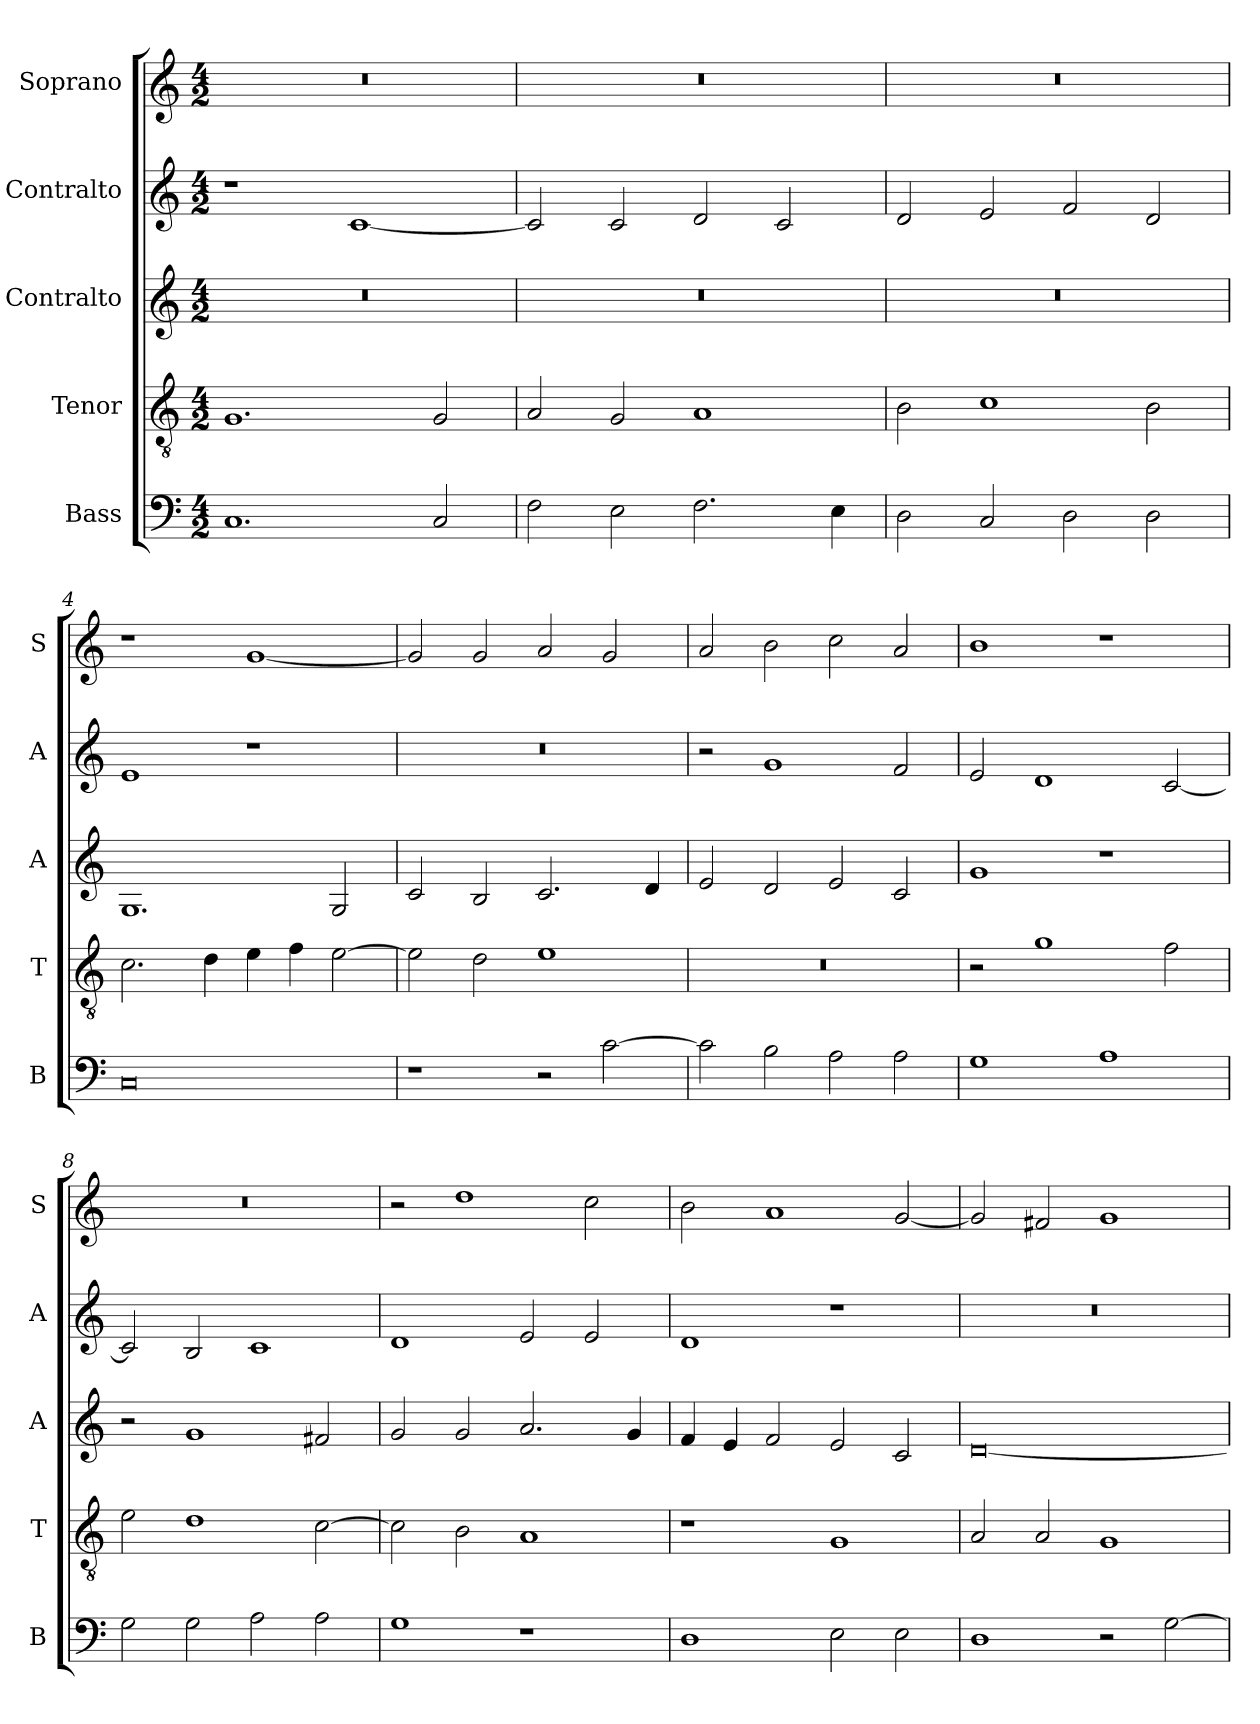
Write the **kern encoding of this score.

**kern	**kern	**kern	**kern	**kern
*part5	*part4	*part3	*part2	*part1
*staff5	*staff4	*staff3	*staff2	*staff1
*I"Bass	*I"Tenor	*I"Contralto	*I"Contralto	*I"Soprano
*I'B	*I'T	*I'A	*I'A	*I'S
*clefF4	*clefGv2	*clefG2	*clefG2	*clefG2
*k[]	*k[]	*k[]	*k[]	*k[]
*G:mix	*G:mix	*G:mix	*G:mix	*G:mix
*M4/2	*M4/2	*M4/2	*M4/2	*M4/2
=1	=1	=1	=1	=1
1.C	1.G	0r	1r	0r
.	.	.	[1c	.
2C	2G	.	.	.
=2	=2	=2	=2	=2
2F	2A	0r	2c]	0r
2E	2G	.	2c	.
2.F	1A	.	2d	.
.	.	.	2c	.
4E	.	.	.	.
=3	=3	=3	=3	=3
2D	2B	0r	2d	0r
2C	1c	.	2e	.
2D	.	.	2f	.
2D	2B	.	2d	.
=4	=4	=4	=4	=4
0C	2.c	1.G	1e	1r
.	4d	.	.	.
.	4e	.	1r	[1g
.	4f	.	.	.
.	[2e	2G	.	.
=5	=5	=5	=5	=5
1r	2e]	2c	0r	2g]
.	2d	2B	.	2g
2r	1e	2.c	.	2a
[2c	.	.	.	2g
.	.	4d	.	.
=6	=6	=6	=6	=6
2c]	0r	2e	2r	2a
2B	.	2d	1g	2b
2A	.	2e	.	2cc
2A	.	2c	2f	2a
=7	=7	=7	=7	=7
1G	2r	1g	2e	1b
.	1g	.	1d	.
1A	.	1r	.	1r
.	2f	.	[2c	.
=8	=8	=8	=8	=8
2G	2e	2r	2c]	0r
2G	1d	1g	2B	.
2A	.	.	1c	.
2A	[2c	2f#X	.	.
=9	=9	=9	=9	=9
1G	2c]	2g	1d	2r
.	2B	2g	.	1dd
1r	1A	2.a	2e	.
.	.	.	2e	2cc
.	.	4g	.	.
=10	=10	=10	=10	=10
1D	1r	4f	1d	2b
.	.	4e	.	.
.	.	2f	.	1a
2E	1G	2e	1r	.
2E	.	2c	.	[2g
=11	=11	=11	=11	=11
1D	2A	[0d	0r	2g]
.	2A	.	.	2f#X
2r	1G	.	.	1g
[2G	.	.	.	.
=	=	=	=	=
*-	*-	*-	*-	*-
